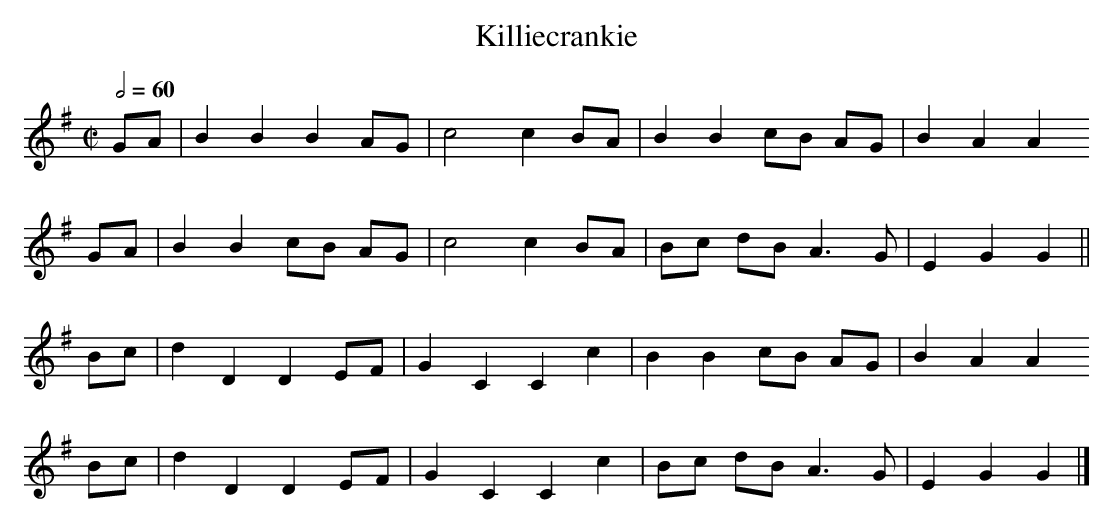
X:1
T:Killiecrankie
M:C|
L:1/8
Q:1/2=60
K:G
GA|B2 B2 B2 AG|c4    c2 BA|B2 B2 cB AG|B2 A2 A2
GA|B2 B2 cB AG|c4    c2 BA|Bc dB A3  G|E2 G2 G2||
Bc|d2 D2 D2 EF|G2 C2 C2 c2|B2 B2 cB AG|B2 A2 A2
Bc|d2 D2 D2 EF|G2 C2 C2 c2|Bc dB A3  G|E2 G2 G2|]

Indian and Middle Eastern music consciously retain the idea of ragas
or makams being composed of stacked tetrachords - it's common for
improvisations in these traditions to start in the lower tetrachord and
stay there for some time before adding notes from the upper tetrachord.
Some old Scottish tunes, like "Killiecrankie", have a similar form.  In
the first half of this tune there is a melodic core that stays within the
lower tetrachord, with the upper tetrachord used in a more stereotyped way,
as a descending scale, only after the basic idea of the tune is established.
Some of the higher notes sound as if they've been jumped up an octave as
a trick dramatic effect, which stuck as part of the tune.
